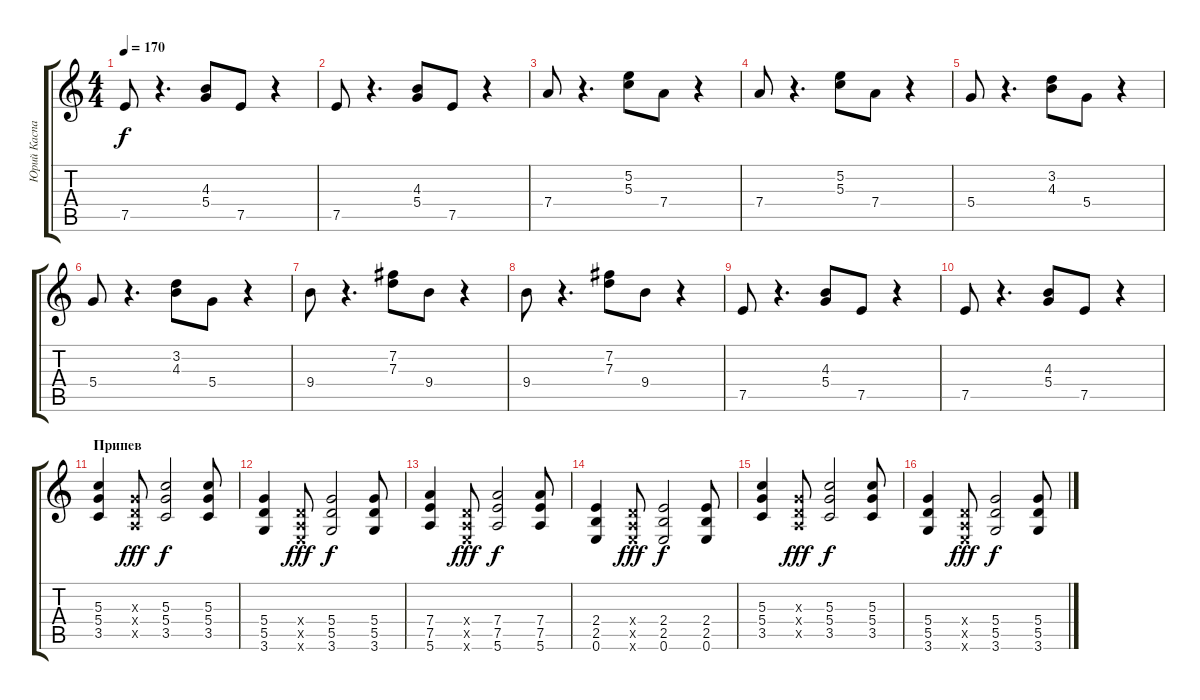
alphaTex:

\track ("Юрий Каспарян" "Юрий Каспа") {instrument electricguitarmuted}
\staff {score tabs}
\tuning (E4 B3 G3 D3 A2 E2) {hide}
\ts (4 4)
\tempo 170
\clef g2
\ks c
7.5.8{dy f} r.4{d} (4.3 5.4).8 7.5.8 r.4 |
7.5.8 r.4{d} (4.3 5.4).8 7.5.8 r.4 |
7.4.8 r.4{d} (5.2 5.3).8 7.4.8 r.4 |
7.4.8 r.4{d} (5.2 5.3).8 7.4.8 r.4 |
5.4.8 r.4{d} (3.2 4.3).8 5.4.8 r.4 |
5.4.8 r.4{d} (3.2 4.3).8 5.4.8 r.4 |
9.4.8 r.4{d} (7.2 7.3).8 9.4.8 r.4 |
9.4.8 r.4{d} (7.2 7.3).8 9.4.8 r.4 |
7.5.8 r.4{d} (4.3 5.4).8 7.5.8 r.4 |
7.5.8 r.4{d} (4.3 5.4).8 7.5.8 r.4 |
\section ("" "Припев")
(5.3 5.4 3.5).4 (0.3{x} 0.4{x} 0.5{x}).8{dy fff} (5.3 5.4 3.5).2{dy f} (5.3 5.4 3.5).8 |
(5.4 5.5 3.6).4 (0.4{x} 0.5{x} 0.6{x}).8{dy fff} (5.4 5.5 3.6).2{dy f} (5.4 5.5 3.6).8 |
(7.4 7.5 5.6).4 (0.4{x} 0.5{x} 0.6{x}).8{dy fff} (7.4 7.5 5.6).2{dy f} (7.4 7.5 5.6).8 |
(2.4 2.5 0.6).4 (0.4{x} 0.5{x} 0.6{x}).8{dy fff} (2.4 2.5 0.6).2{dy f} (2.4 2.5 0.6).8 |
(5.3 5.4 3.5).4 (0.3{x} 0.4{x} 0.5{x}).8{dy fff} (5.3 5.4 3.5).2{dy f} (5.3 5.4 3.5).8 |
(5.4 5.5 3.6).4 (0.4{x} 0.5{x} 0.6{x}).8{dy fff} (5.4 5.5 3.6).2{dy f} (5.4 5.5 3.6).8
